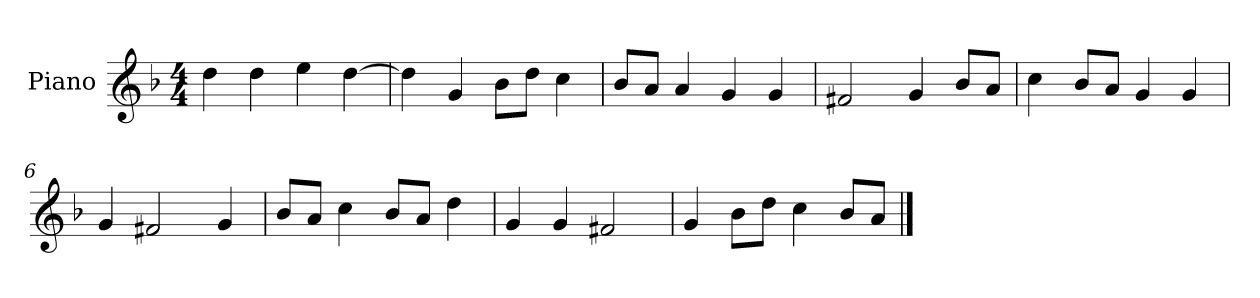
**kern
*part1
*staff1
*I"Piano
*I'P-no
*clefG2
*k[b-]
*M4/4
*MM90
=1
4dd\
4dd\
4ee\
[4dd\
=2
4dd\]
4g/
8b-\L
8dd\J
4cc\
=3
8b-/L
8a/J
4a/
4g/
4g/
=4
2f#X/
4g/
8b-/L
8a/J
=5
4cc\
8b-/L
8a/J
4g/
4g/
=6
4g/
2f#X/
4g/
=7
8b-/L
8a/J
4cc\
8b-/L
8a/J
4dd\
!!LO:LB:g=z
=8
4g/
4g/
2f#X/
=9
4g/
8b-\L
8dd\J
4cc\
8b-/L
8a/J
==
*-
